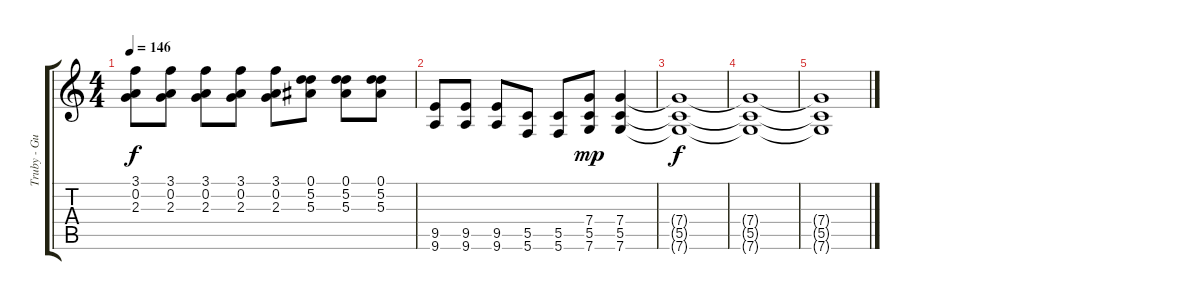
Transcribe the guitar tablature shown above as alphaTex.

\track ("Truby - Guitar 1" "Truby - Gu") {instrument distortionguitar}
\staff {score tabs}
\tuning (D4 A3 F3 C3 G2 C2) {hide}
\ts (4 4)
\tempo 146
\clef g2
\ks c
(3.1 0.2 2.3).8{dy f} (3.1 0.2 2.3).8 (3.1 0.2 2.3).8 (3.1 0.2 2.3).8 (3.1 0.2 2.3).8 (0.1 5.2 5.3).8 (0.1 5.2 5.3).8 (0.1 5.2 5.3).8 |
(9.5 9.6).8 (9.5 9.6).8 (9.5 9.6).8 (5.5 5.6).8 (5.5 5.6).8 (7.4 5.5 7.6).8{dy mp} (7.4 5.5 7.6).4 |
(7.4{t} 5.5{t} 7.6{t}).1{dy f} |
(7.4{t} 5.5{t} 7.6{t}).1{volume 0} |
(7.4{t} 5.5{t} 7.6{t}).1
